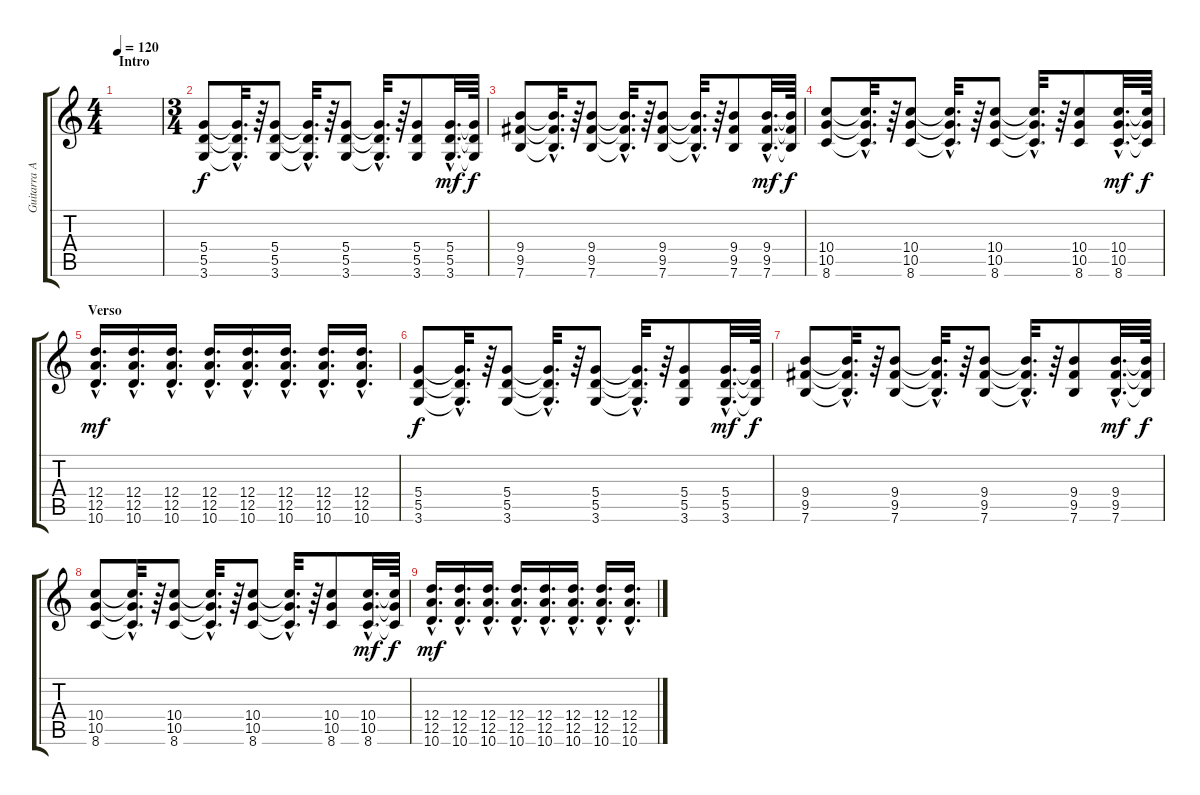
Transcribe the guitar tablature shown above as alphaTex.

\track ("Guitarra Acustica (Verso y Outro)" "Guitarra A") {instrument distortionguitar}
\staff {score tabs}
\tuning (E4 B3 G3 D3 A2 E2) {hide}
\ts (4 4)
\section ("" "Intro")
\tempo 120
\clef g2
\ks c
|
\ts (3 4)
(5.4 5.5 3.6).8 (5.4{hac t} 5.5{hac t} 3.6{hac t}).32{d} r.64 (5.4 5.5 3.6).8 (5.4{hac t} 5.5{hac t} 3.6{hac t}).32{d} r.64 (5.4 5.5 3.6).8 (5.4{hac t} 5.5{hac t} 3.6{hac t}).32{d} r.64 (5.4 5.5 3.6).8 (5.4{hac} 5.5{hac} 3.6{hac}).32{d dy mf} (5.4{t} 5.5{t} 3.6{t}).64{dy f} |
(9.4 9.5 7.6).8 (9.4{hac t} 9.5{hac t} 7.6{hac t}).32{d} r.64 (9.4 9.5 7.6).8 (9.4{hac t} 9.5{hac t} 7.6{hac t}).32{d} r.64 (9.4 9.5 7.6).8 (9.4{hac t} 9.5{hac t} 7.6{hac t}).32{d} r.64 (9.4 9.5 7.6).8 (9.4{hac} 9.5{hac} 7.6{hac}).32{d dy mf} (9.4{t} 9.5{t} 7.6{t}).64{dy f} |
(10.4 10.5 8.6).8 (10.4{hac t} 10.5{hac t} 8.6{hac t}).32{d} r.64 (10.4 10.5 8.6).8 (10.4{hac t} 10.5{hac t} 8.6{hac t}).32{d} r.64 (10.4 10.5 8.6).8 (10.4{hac t} 10.5{hac t} 8.6{hac t}).32{d} r.64 (10.4 10.5 8.6).8 (10.4{hac} 10.5{hac} 8.6{hac}).32{d dy mf} (10.4{t} 10.5{t} 8.6{t}).64{dy f} |
\section ("" "Verso")
(12.4{hac} 12.5{hac} 10.6{hac}).16{d dy mf} (12.4{hac} 12.5{hac} 10.6{hac}).16{d} (12.4{hac} 12.5{hac} 10.6{hac}).16{d} (12.4{hac} 12.5{hac} 10.6{hac}).16{d} (12.4{hac} 12.5{hac} 10.6{hac}).16{d} (12.4{hac} 12.5{hac} 10.6{hac}).16{d} (12.4{hac} 12.5{hac} 10.6{hac}).16{d} (12.4{hac} 12.5{hac} 10.6{hac}).16{d} |
(5.4 5.5 3.6).8{dy f} (5.4{hac t} 5.5{hac t} 3.6{hac t}).32{d} r.64 (5.4 5.5 3.6).8 (5.4{hac t} 5.5{hac t} 3.6{hac t}).32{d} r.64 (5.4 5.5 3.6).8 (5.4{hac t} 5.5{hac t} 3.6{hac t}).32{d} r.64 (5.4 5.5 3.6).8 (5.4{hac} 5.5{hac} 3.6{hac}).32{d dy mf} (5.4{t} 5.5{t} 3.6{t}).64{dy f} |
(9.4 9.5 7.6).8 (9.4{hac t} 9.5{hac t} 7.6{hac t}).32{d} r.64 (9.4 9.5 7.6).8 (9.4{hac t} 9.5{hac t} 7.6{hac t}).32{d} r.64 (9.4 9.5 7.6).8 (9.4{hac t} 9.5{hac t} 7.6{hac t}).32{d} r.64 (9.4 9.5 7.6).8 (9.4{hac} 9.5{hac} 7.6{hac}).32{d dy mf} (9.4{t} 9.5{t} 7.6{t}).64{dy f} |
(10.4 10.5 8.6).8 (10.4{hac t} 10.5{hac t} 8.6{hac t}).32{d} r.64 (10.4 10.5 8.6).8 (10.4{hac t} 10.5{hac t} 8.6{hac t}).32{d} r.64 (10.4 10.5 8.6).8 (10.4{hac t} 10.5{hac t} 8.6{hac t}).32{d} r.64 (10.4 10.5 8.6).8 (10.4{hac} 10.5{hac} 8.6{hac}).32{d dy mf} (10.4{t} 10.5{t} 8.6{t}).64{dy f} |
(12.4{hac} 12.5{hac} 10.6{hac}).16{d dy mf} (12.4{hac} 12.5{hac} 10.6{hac}).16{d} (12.4{hac} 12.5{hac} 10.6{hac}).16{d} (12.4{hac} 12.5{hac} 10.6{hac}).16{d} (12.4{hac} 12.5{hac} 10.6{hac}).16{d} (12.4{hac} 12.5{hac} 10.6{hac}).16{d} (12.4{hac} 12.5{hac} 10.6{hac}).16{d} (12.4{hac} 12.5{hac} 10.6{hac}).16{d}
